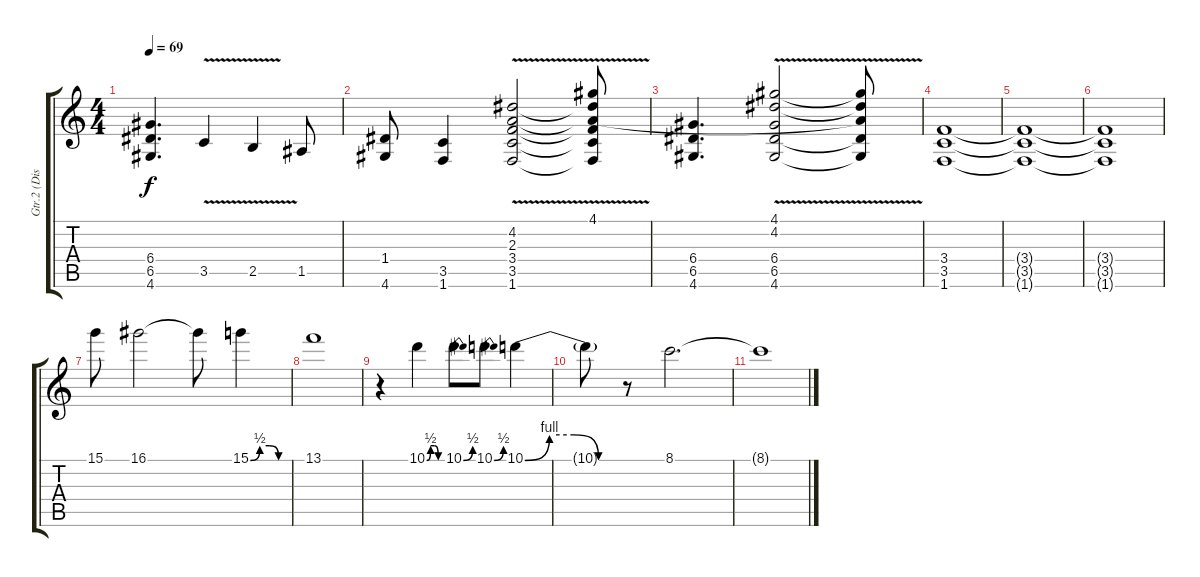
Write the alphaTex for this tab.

\track ("Gtr.2 (Dist.)" "Gtr.2 (Dis") {instrument distortionguitar}
\staff {score tabs}
\tuning (E4 B3 G3 D3 A2 E2) {hide}
\ts (4 4)
\tempo 69
\clef g2
\ks c
(6.4 6.5 4.6).4{d dy f} 3.5{v}.4 2.5{v}.4 1.5.8 |
(1.4 4.6).8 (3.5 1.6).4 (4.2{v} 2.3{v} 3.4{v} 3.5{v} 1.6{v}).2 (4.1{t} 4.2{t} 2.3{t} 3.4{t} 3.5{t} 1.6{t}).8 |
(6.4 6.5 4.6).4{d} (4.1{v} 4.2{v} 6.4{v} 6.5{v} 4.6{v}).2 (4.1{t} 4.2{t} 2.3{t} 6.5{t} 4.6{t}).8 |
(3.4 3.5 1.6).1 |
(3.4{t} 3.5{t} 1.6{t}).1 |
(3.4{t} 3.5{t} 1.6{t}).1 |
15.1.8 16.1.2 16.1{t}.8 15.1{be (custom 0 0 15 2 30 2 45 0 60 0)}.4 |
13.1.1 |
r.4 10.1{be (custom 0 0 15 2 30 2 45 0 60 0)}.4 10.1{be (bend 0 0 60 2)}.8 10.1{be (bend 0 0 60 2)}.8 10.1{be (custom 0 0 15 4 30 4 45 0 60 0)}.4 |
10.1{t}.8 r.8 8.1.2{d} |
8.1{t}.1
